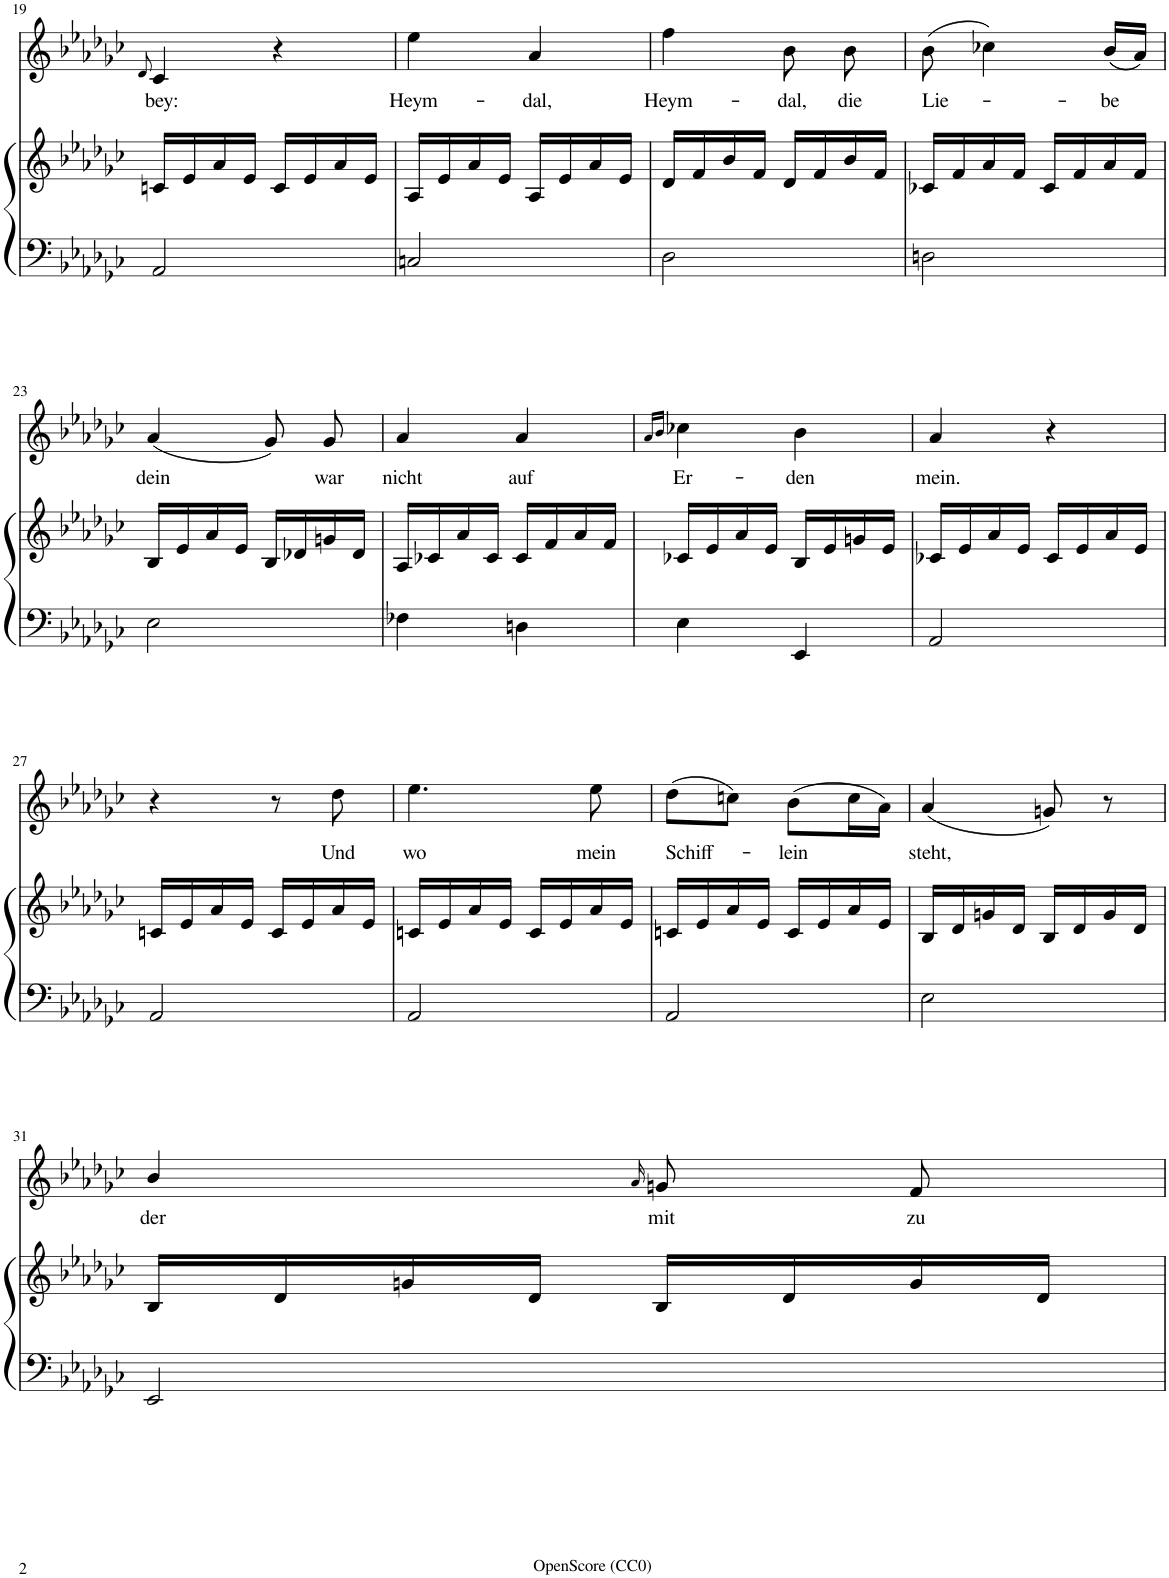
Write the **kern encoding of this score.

**kern	**kern	**kern	**text
*part2	*part2	*part1	*part1
*staff3	*staff2	*staff1	*staff1
*I"Piano	*	*I"Voice	*
*I'Pno	*	*	*
!!LO:PB:g=z
*clefF4	*clefG2	*clefG2	*
*k[b-e-a-d-g-c-]	*k[b-e-a-d-g-c-]	*k[b-e-a-d-g-c-]	*
*M2/4	*M2/4	*M2/4	*
=19	=19	=19	=19
.	.	8qd-/	.
!	!	!	!LO:LY:b
2AA-/	16cn/LL	4c-/	bey:
.	16e-/	.	.
.	16a-/	.	.
.	16e-/JJ	.	.
.	16c/LL	4r	.
.	16e-/	.	.
.	16a-/	.	.
.	16e-/JJ	.	.
=20	=20	=20	=20
!	!	!	!LO:LY:b
2Cn/	16A-/LL	4ee-\	Heym-
.	16e-/	.	.
.	16a-/	.	.
.	16e-/JJ	.	.
!	!	!	!LO:LY:b
.	16A-/LL	4a-/	-dal,
.	16e-/	.	.
.	16a-/	.	.
.	16e-/JJ	.	.
=21	=21	=21	=21
!	!	!	!LO:LY:b
2D-\	16d-/LL	4ff\	Heym-
.	16f/	.	.
.	16b-/	.	.
.	16f/JJ	.	.
!	!	!	!LO:LY:b
.	16d-/LL	8b-\	-dal,
.	16f/	.	.
!	!	!	!LO:LY:b
.	16b-/	8b-\	die
.	16f/JJ	.	.
=22	=22	=22	=22
!	!	!	!LO:LY:b
2Dn\	16c-X/LL	(8b-\	Lie-
.	16f/	.	.
.	16a-/	4cc-X\)	.
.	16f/JJ	.	.
.	16c-/LL	.	.
.	16f/	.	.
!	!	!	!LO:LY:b
.	16a-/	(16b-/LL	-be
.	16f/JJ	16a-/JJ)	.
!!LO:LB:g=z
=23	=23	=23	=23
!	!	!	!LO:LY:b
2E-\	16B-/LL	(4a-/	dein
.	16e-/	.	.
.	16a-/	.	.
.	16e-/JJ	.	.
.	16B-/LL	8g-/)	.
.	16d-X/	.	.
!	!	!	!LO:LY:b
.	16gn/	8g-/	war
.	16d-/JJ	.	.
=24	=24	=24	=24
!	!	!	!LO:LY:b
4F-X\	16A-/LL	4a-/	nicht
.	16c-X/	.	.
.	16a-/	.	.
.	16c-/JJ	.	.
!	!	!	!LO:LY:b
4Dn\	16c-/LL	4a-/	auf
.	16f/	.	.
.	16a-/	.	.
.	16f/JJ	.	.
=25	=25	=25	=25
.	.	16qa-/LL	.
.	.	16qb-/JJ	.
!	!	!	!LO:LY:b
4E-\	16c-X/LL	4cc-X\	Er-
.	16e-/	.	.
.	16a-/	.	.
.	16e-/JJ	.	.
!	!	!	!LO:LY:b
4EE-/	16B-/LL	4b-\	-den
.	16e-/	.	.
.	16gn/	.	.
.	16e-/JJ	.	.
=26	=26	=26	=26
!	!	!	!LO:LY:b
2AA-/	16c-X/LL	4a-/	mein.
.	16e-/	.	.
.	16a-/	.	.
.	16e-/JJ	.	.
.	16c-/LL	4r	.
.	16e-/	.	.
.	16a-/	.	.
.	16e-/JJ	.	.
!!LO:LB:g=z
=27	=27	=27	=27
2AA-/	16cn/LL	4r	.
.	16e-/	.	.
.	16a-/	.	.
.	16e-/JJ	.	.
.	16c/LL	8r	.
.	16e-/	.	.
!	!	!	!LO:LY:b
.	16a-/	8dd-\	Und
.	16e-/JJ	.	.
=28	=28	=28	=28
!	!	!	!LO:LY:b
2AA-/	16cn/LL	4.ee-\	wo
.	16e-/	.	.
.	16a-/	.	.
.	16e-/JJ	.	.
.	16c/LL	.	.
.	16e-/	.	.
!	!	!	!LO:LY:b
.	16a-/	8ee-\	mein
.	16e-/JJ	.	.
=29	=29	=29	=29
!	!	!	!LO:LY:b
2AA-/	16cn/LL	(8dd-\L	Schiff-
.	16e-/	.	.
.	16a-/	8ccn\J)	.
.	16e-/JJ	.	.
!	!	!	!LO:LY:b
.	16c/LL	(8b-\L	-lein
.	16e-/	.	.
.	16a-/	16cc\L	.
.	16e-/JJ	16a-\JJ)	.
=30	=30	=30	=30
!	!	!	!LO:LY:b
2E-\	16B-/LL	(4a-/	steht,
.	16d-/	.	.
.	16gn/	.	.
.	16d-/JJ	.	.
.	16B-/LL	8gn/)	.
.	16d-/	.	.
.	16g/	8r	.
.	16d-/JJ	.	.
!!LO:LB:g=z
=31	=31	=31	=31
!	!	!	!LO:LY:b
2EE-/	16B-/LL	4b-/	der
.	16d-/	.	.
.	16gn/	.	.
.	16d-/JJ	.	.
.	.	16qa-/	.
!	!	!	!LO:LY:b
.	16B-/LL	8gn/	mit
.	16d-/	.	.
!	!	!	!LO:LY:b
.	16g/	8f/	zu
.	16d-/JJ	.	.
=	=	=	=
*-	*-	*-	*-
